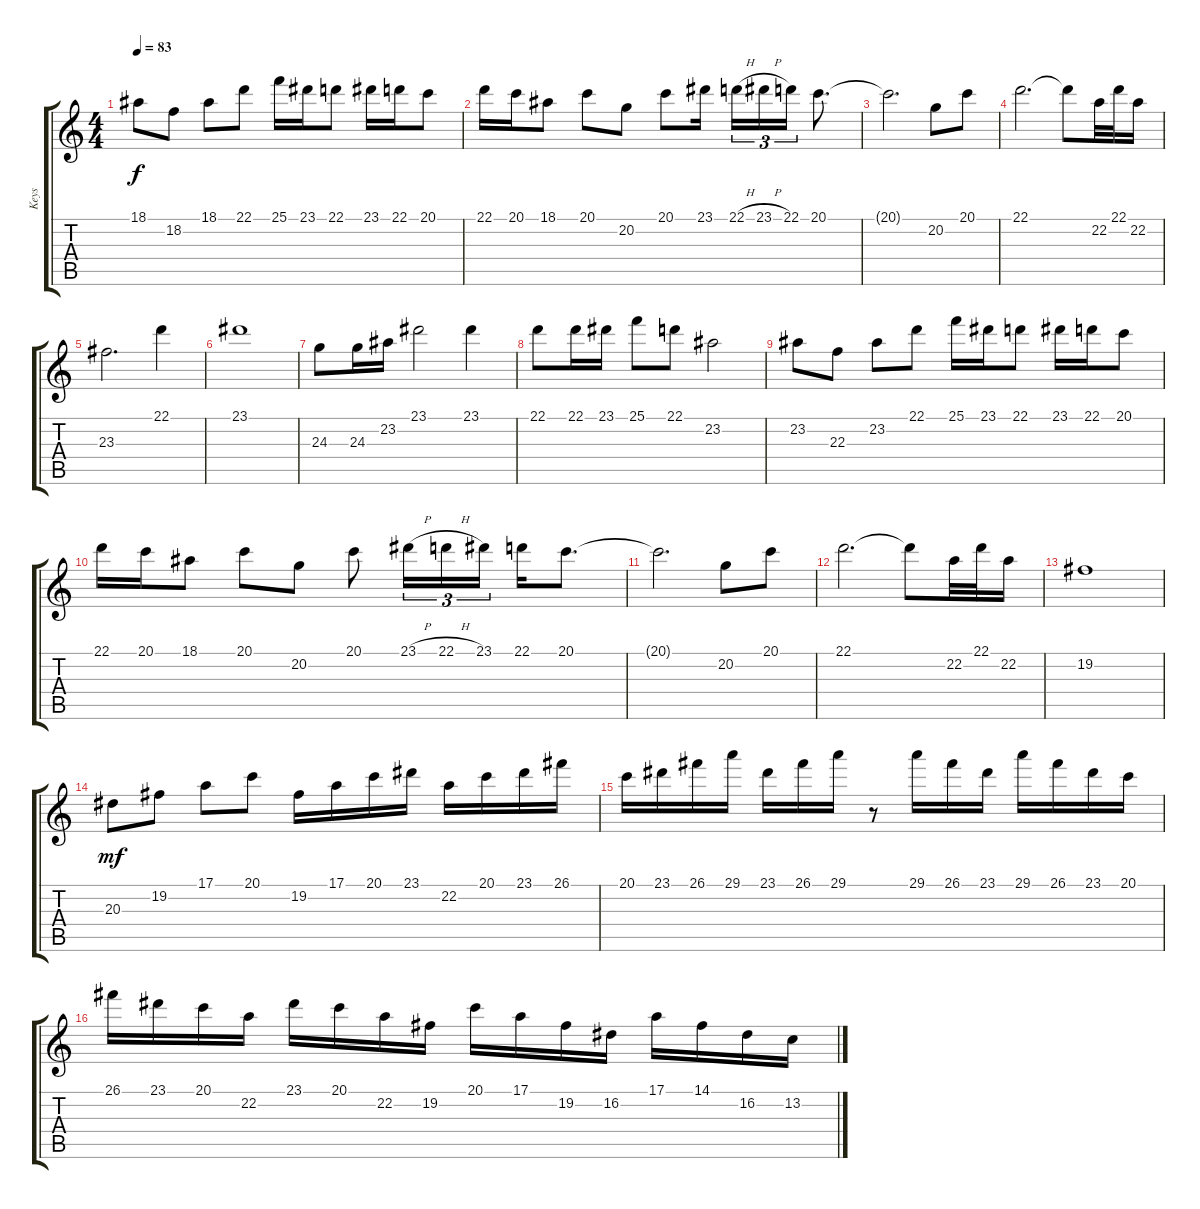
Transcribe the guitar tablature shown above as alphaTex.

\track ("Keys" "Keys") {instrument rockorgan}
\staff {score tabs}
\tuning (E4 B3 G3 D3 A2 E2) {hide}
\ts (4 4)
\tempo 83
\clef g2
\ks c
18.1.8{dy f} 18.2.8 18.1.8 22.1.8 25.1.16 23.1.16 22.1.8 23.1.16 22.1.16 20.1.8 |
22.1.16 20.1.16 18.1.8 20.1.8 20.2.8 20.1.8 23.1.16 22.1{h}.16{tu (3 2)} 23.1{h}.16{tu (3 2)} 22.1.16{tu (3 2)} 20.1.8{d} |
20.1{t}.2{d} 20.2.8 20.1.8 |
22.1.2{d} 22.1{t}.8 22.2.32 22.1.32 22.2.16 |
23.3.2{d} 22.1.4 |
23.1.1 |
24.3.8 24.3.16 23.2.16 23.1.2 23.1.4 |
22.1.8 22.1.16 23.1.16 25.1.8 22.1.8 23.2.2 |
23.2.8 22.3.8 23.2.8 22.1.8 25.1.16 23.1.16 22.1.8 23.1.16 22.1.16 20.1.8 |
22.1.16 20.1.16 18.1.8 20.1.8 20.2.8 20.1.8 23.1{h}.16{tu (3 2)} 22.1{h}.16{tu (3 2)} 23.1.16{tu (3 2)} 22.1.16 20.1.8{d} |
20.1{t}.2{d} 20.2.8 20.1.8 |
22.1.2{d} 22.1{t}.8 22.2.32 22.1.32 22.2.16 |
19.2.1 |
20.3.8{dy mf} 19.2.8 17.1.8 20.1.8 19.2.16 17.1.16 20.1.16 23.1.16 22.2.16 20.1.16 23.1.16 26.1.16 |
20.1.16 23.1.16 26.1.16 29.1.16 23.1.16 26.1.16 29.1.16 r.8 29.1.16 26.1.16 23.1.16 29.1.16 26.1.16 23.1.16 20.1.16 |
26.1.16 23.1.16 20.1.16 22.2.16 23.1.16 20.1.16 22.2.16 19.2.16 20.1.16 17.1.16 19.2.16 16.2.16 17.1.16 14.1.16 16.2.16 13.2.16
